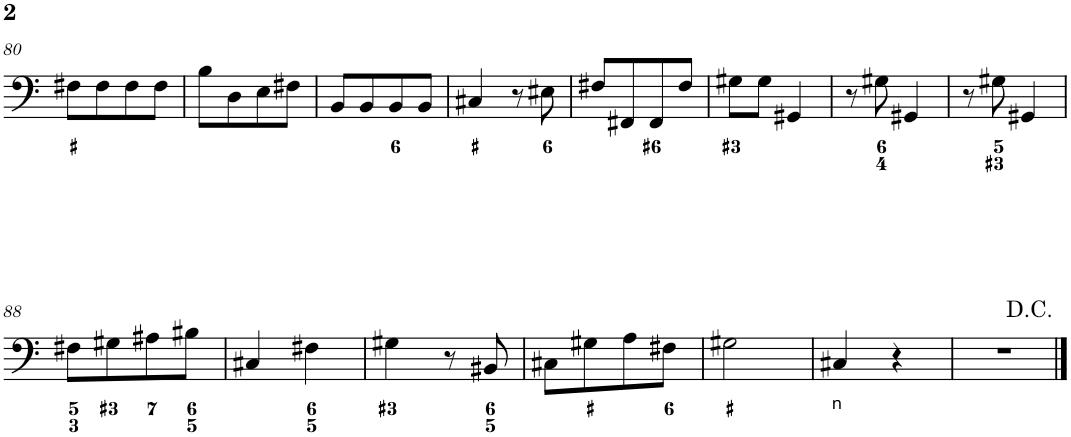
**kern
*part1
*staff1
*I"Part 1
!!LO:PB:g=z
*clefF4
*k[]
*M2/4
=80
8F#X\L
8F#\
8F#\
8F#\J
=81
8B\L
8D\
8E\
8F#X\J
=82
8BB/L
8BB/
8BB/
8BB/J
=83
4C#X/
8r
8E#X\
=84
8F#X/L
8FF#X/
8FF#/
8F#/J
=85
8G#X\L
8G#\J
4GG#X/
=86
8r
8G#X\
4GG#X/
=87
8r
8G#X\
4GG#X/
!!LO:LB:g=z
=88
8F#X\L
8G#X\
8A#X\
8B#X\J
=89
4C#X/
4F#X\
=90
4G#X\
8r
8BB#X/
=91
8C#X\L
8G#X\
8A\
8F#X\J
=92
2G#X\
=93
4C#X/
4r
=94
2r
==
*-
